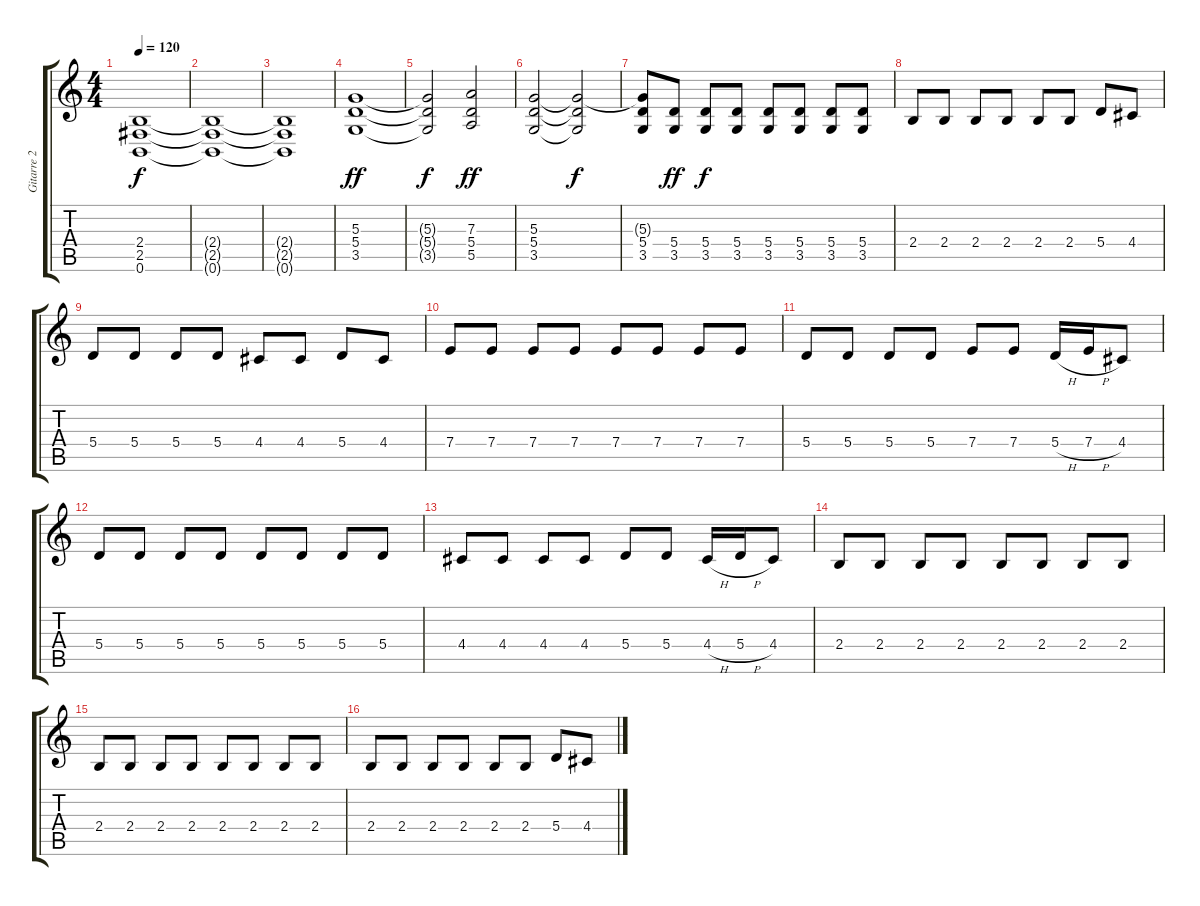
\track ("Gitarre 2" "Gitarre 2") {instrument distortionguitar}
\staff {score tabs}
\tuning (B3 Gb3 D3 A2 E2 B1) {hide}
\ts (4 4)
\tempo 120
\clef g2
\ks c
(2.4{t} 2.5{t} 0.6{t}).1{dy f} |
(2.4{t} 2.5{t} 0.6{t}).1 |
(2.4{t} 2.5{t} 0.6{t}).1 |
(5.3 5.4 3.5).1{dy ff} |
(5.3{t} 5.4{t} 3.5{t}).2{dy f} (7.3 5.4 5.5).2{dy ff} |
(5.3 5.4 3.5).2 (5.3{t} 5.4{t} 3.5{t}).2{dy f} |
(5.3{t} 5.4 3.5).8 (5.4 3.5).8{dy ff} (5.4 3.5).8{dy f} (5.4 3.5).8 (5.4 3.5).8 (5.4 3.5).8 (5.4 3.5).8 (5.4 3.5).8 |
2.4.8 2.4.8 2.4.8 2.4.8 2.4.8 2.4.8 5.4.8 4.4.8 |
5.4.8 5.4.8 5.4.8 5.4.8 4.4.8 4.4.8 5.4.8 4.4.8 |
7.4.8 7.4.8 7.4.8 7.4.8 7.4.8 7.4.8 7.4.8 7.4.8 |
5.4.8 5.4.8 5.4.8 5.4.8 7.4.8 7.4.8 5.4{h}.16 7.4{h}.16 4.4.8 |
5.4.8 5.4.8 5.4.8 5.4.8 5.4.8 5.4.8 5.4.8 5.4.8 |
4.4.8 4.4.8 4.4.8 4.4.8 5.4.8 5.4.8 4.4{h}.16 5.4{h}.16 4.4.8 |
2.4.8 2.4.8 2.4.8 2.4.8 2.4.8 2.4.8 2.4.8 2.4.8 |
2.4.8 2.4.8 2.4.8 2.4.8 2.4.8 2.4.8 2.4.8 2.4.8 |
2.4.8 2.4.8 2.4.8 2.4.8 2.4.8 2.4.8 5.4.8 4.4.8
